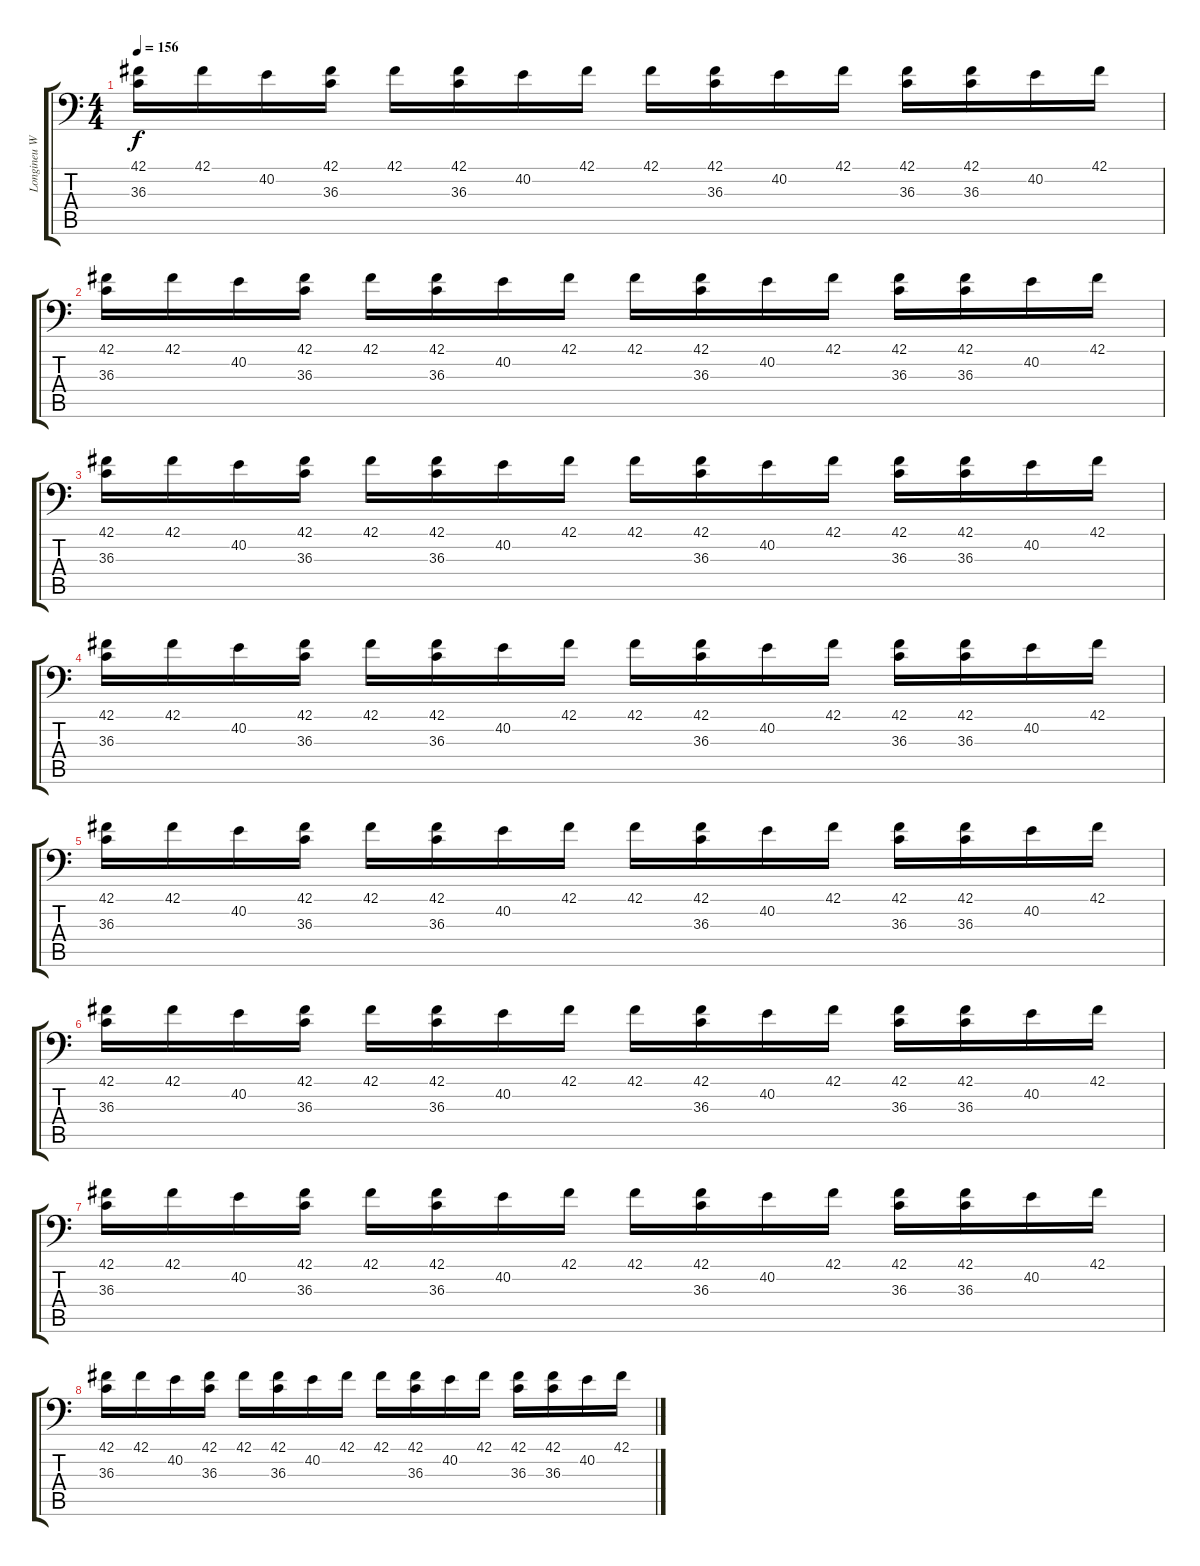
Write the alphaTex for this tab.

\track ("Longineu W. Parsons III" "Longineu W") {instrument acousticgrandpiano}
\staff {score tabs}
\tuning (C-1 C-1 C-1 C-1 C-1 C-1) {hide}
\ts (4 4)
\tempo 156
\clef f4
\ks c
(42.1 36.3).16{dy f} 42.1.16 40.2.16 (42.1 36.3).16 42.1.16 (42.1 36.3).16 40.2.16 42.1.16 42.1.16 (42.1 36.3).16 40.2.16 42.1.16 (42.1 36.3).16 (42.1 36.3).16 40.2.16 42.1.16 |
(42.1 36.3).16 42.1.16 40.2.16 (42.1 36.3).16 42.1.16 (42.1 36.3).16 40.2.16 42.1.16 42.1.16 (42.1 36.3).16 40.2.16 42.1.16 (42.1 36.3).16 (42.1 36.3).16 40.2.16 42.1.16 |
(42.1 36.3).16 42.1.16 40.2.16 (42.1 36.3).16 42.1.16 (42.1 36.3).16 40.2.16 42.1.16 42.1.16 (42.1 36.3).16 40.2.16 42.1.16 (42.1 36.3).16 (42.1 36.3).16 40.2.16 42.1.16 |
(42.1 36.3).16 42.1.16 40.2.16 (42.1 36.3).16 42.1.16 (42.1 36.3).16 40.2.16 42.1.16 42.1.16 (42.1 36.3).16 40.2.16 42.1.16 (42.1 36.3).16 (42.1 36.3).16 40.2.16 42.1.16 |
(42.1 36.3).16 42.1.16 40.2.16 (42.1 36.3).16 42.1.16 (42.1 36.3).16 40.2.16 42.1.16 42.1.16 (42.1 36.3).16 40.2.16 42.1.16 (42.1 36.3).16 (42.1 36.3).16 40.2.16 42.1.16 |
(42.1 36.3).16 42.1.16 40.2.16 (42.1 36.3).16 42.1.16 (42.1 36.3).16 40.2.16 42.1.16 42.1.16 (42.1 36.3).16 40.2.16 42.1.16 (42.1 36.3).16 (42.1 36.3).16 40.2.16 42.1.16 |
(42.1 36.3).16 42.1.16 40.2.16 (42.1 36.3).16 42.1.16 (42.1 36.3).16 40.2.16 42.1.16 42.1.16 (42.1 36.3).16 40.2.16 42.1.16 (42.1 36.3).16 (42.1 36.3).16 40.2.16 42.1.16 |
(42.1 36.3).16 42.1.16 40.2.16 (42.1 36.3).16 42.1.16 (42.1 36.3).16 40.2.16 42.1.16 42.1.16 (42.1 36.3).16 40.2.16 42.1.16 (42.1 36.3).16 (42.1 36.3).16 40.2.16 42.1.16
